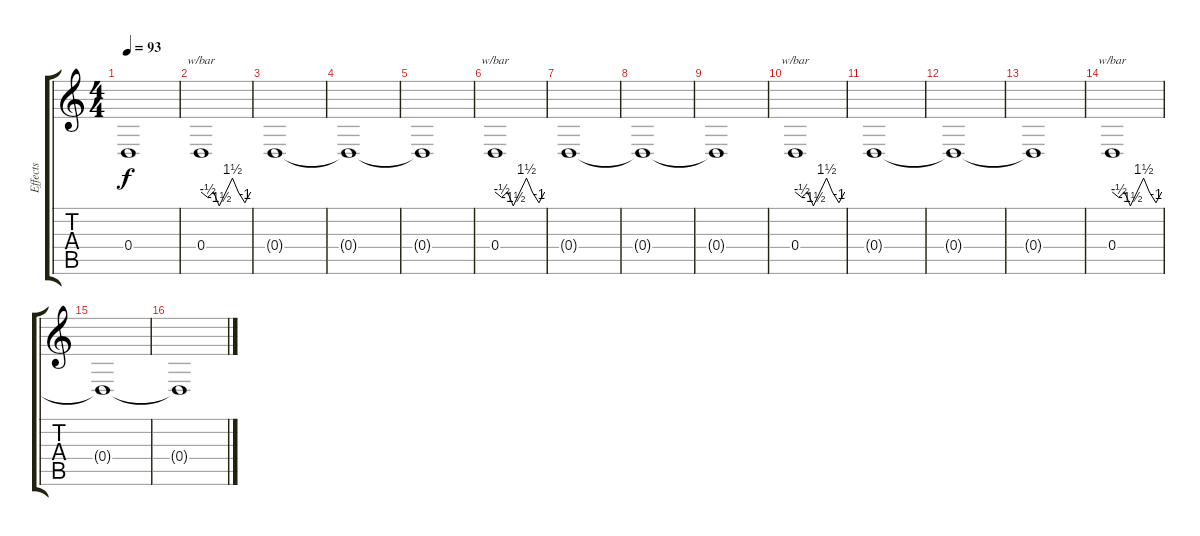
\track ("Effects" "Effects") {instrument telephonering}
\staff {score tabs}
\tuning (E4 B3 G3 D3 A2 E2) {hide}
\ts (4 4)
\tempo 93
\clef g2
\ks c
0.4{t}.1{dy f} |
0.4.1{tbe (custom default 0 0 8 -2 15 0 22 -6 30 0 38 6 45 0 53 -4 60 0) volume 6 balance 16 instrument applause} |
0.4{t}.1 |
0.4{t}.1 |
0.4{t}.1 |
0.4.1{tbe (custom default 0 0 8 -2 15 0 22 -6 30 0 38 6 45 0 53 -4 60 0) volume 6 instrument telephonering} |
0.4{t}.1 |
0.4{t}.1 |
0.4{t}.1 |
0.4.1{tbe (custom default 0 0 8 -2 15 0 22 -6 30 0 38 6 45 0 53 -4 60 0) volume 6 balance 16 instrument applause} |
0.4{t}.1 |
0.4{t}.1 |
0.4{t}.1 |
0.4.1{tbe (custom default 0 0 8 -2 15 0 22 -6 30 0 38 6 45 0 53 -4 60 0) balance 0 instrument telephonering} |
0.4{t}.1 |
0.4{t}.1
